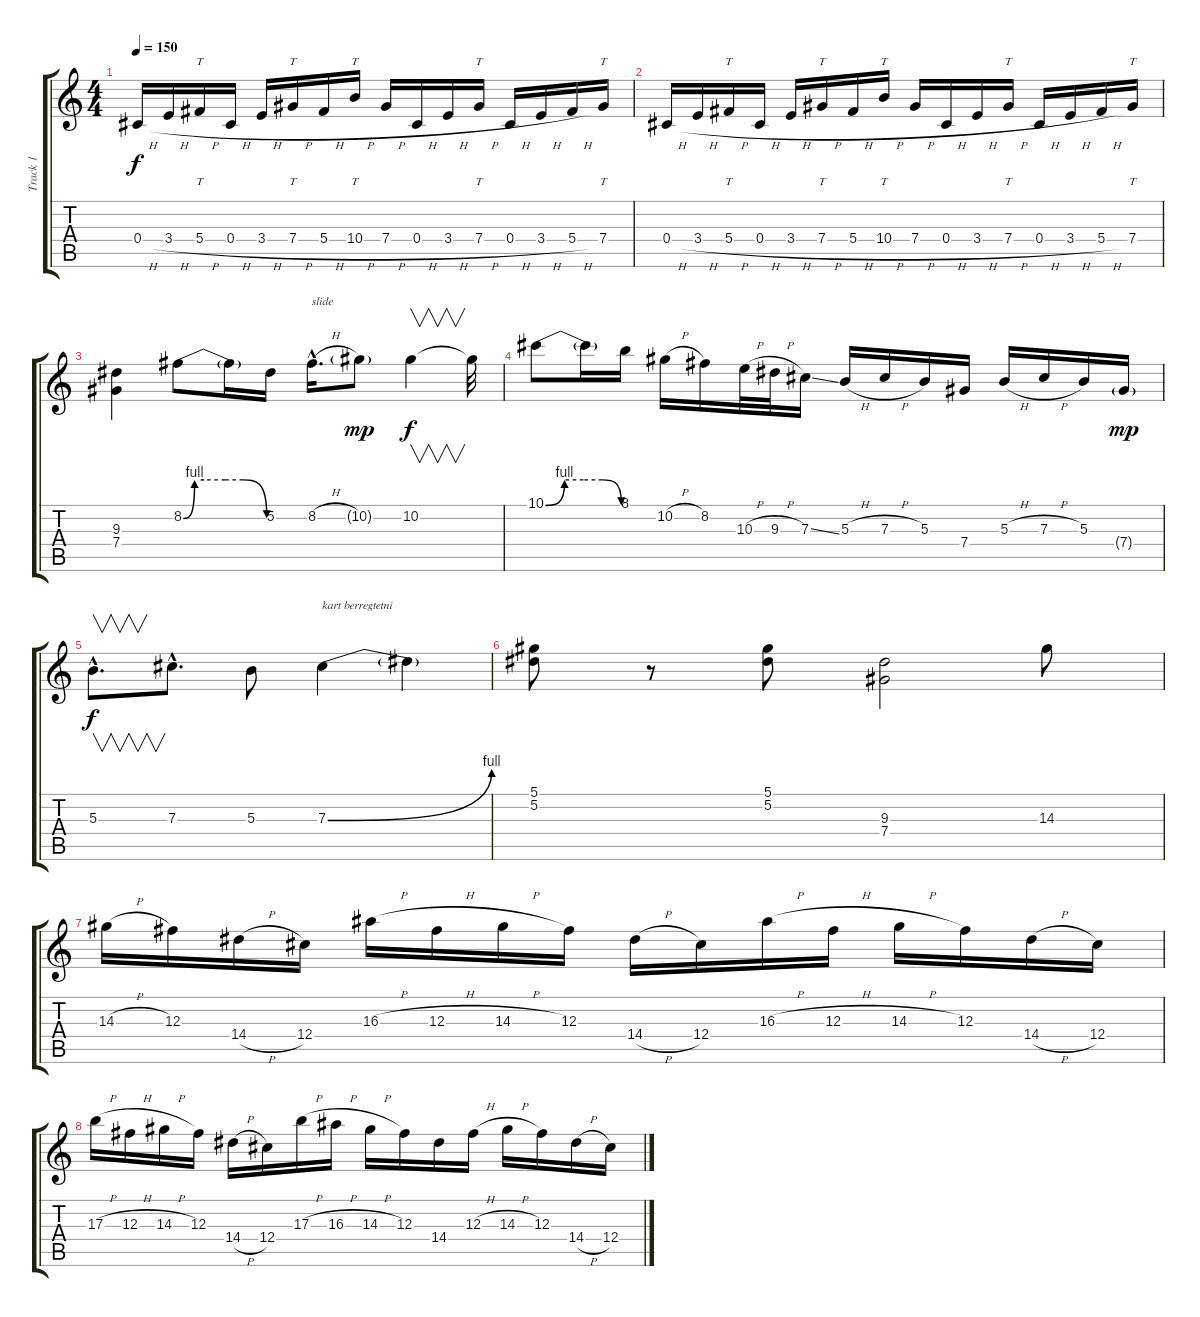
\track ("Track 1" "Track 1") {instrument distortionguitar}
\staff {score tabs}
\tuning (Eb4 Bb3 Gb3 Db3 Ab2 Eb2) {hide}
\ts (4 4)
\tempo 150
\clef g2
\ks c
0.4{h}.16{dy f} 3.4{h}.16 5.4{h}.16{tt} 0.4{h}.16 3.4{h}.16 7.4{h}.16{tt} 5.4{h}.16 10.4{h}.16{tt} 7.4{h}.16 0.4{h}.16 3.4{h}.16 7.4{h}.16{tt} 0.4{h}.16 3.4{h}.16 5.4{h}.16 7.4.16{tt} |
0.4{h}.16 3.4{h}.16 5.4{h}.16{tt} 0.4{h}.16 3.4{h}.16 7.4{h}.16{tt} 5.4{h}.16 10.4{h}.16{tt} 7.4{h}.16 0.4{h}.16 3.4{h}.16 7.4{h}.16{tt} 0.4{h}.16 3.4{h}.16 5.4{h}.16 7.4.16{tt} |
(9.3 7.4).4{volume 15 balance 8 instrument overdrivenguitar} 8.2{be (custom 0 0 8 4 15 4 30 4 43 4 60 0)}.8 8.2{t}.16 5.2.16 8.2{h hac}.16{d txt "slide"} 10.2{g}.8{dy mp} 10.2.4{v dy f} 10.2{t}.32 |
10.1{be (custom 0 0 15 4 30 4 45 4 60 0)}.8 10.1{t}.16 8.1.16 10.2{h}.16 8.2.16 10.3{h}.32 9.3{h}.32 7.3{ss}.16 5.3{h}.16 7.3{h}.16 5.3.16 7.4.16 5.3{h}.16 7.3{h}.16 5.3.16 7.4{g}.16{dy mp} |
5.3{hac}.8{v d dy f} 7.3{hac}.8{d} 5.3.8 7.3{be (bend 0 0 60 4)}.4{txt "kart berregtetni"} 7.3{t}.4 |
(5.1 5.2).8 r.8 (5.1 5.2).8 (9.3 7.4).2 14.3.8 |
14.3{h}.16 12.3.16 14.4{h}.16 12.4.16 16.3{h}.16 12.3{h}.16 14.3{h}.16 12.3.16 14.4{h}.16 12.4.16 16.3{h}.16 12.3{h}.16 14.3{h}.16 12.3.16 14.4{h}.16 12.4.16 |
17.3{h}.16 12.3{h}.16 14.3{h}.16 12.3.16 14.4{h}.16 12.4.16 17.3{h}.16 16.3{h}.16 14.3{h}.16 12.3.16 14.4.16 12.3{h}.16 14.3{h}.16 12.3.16 14.4{h}.16 12.4.16
